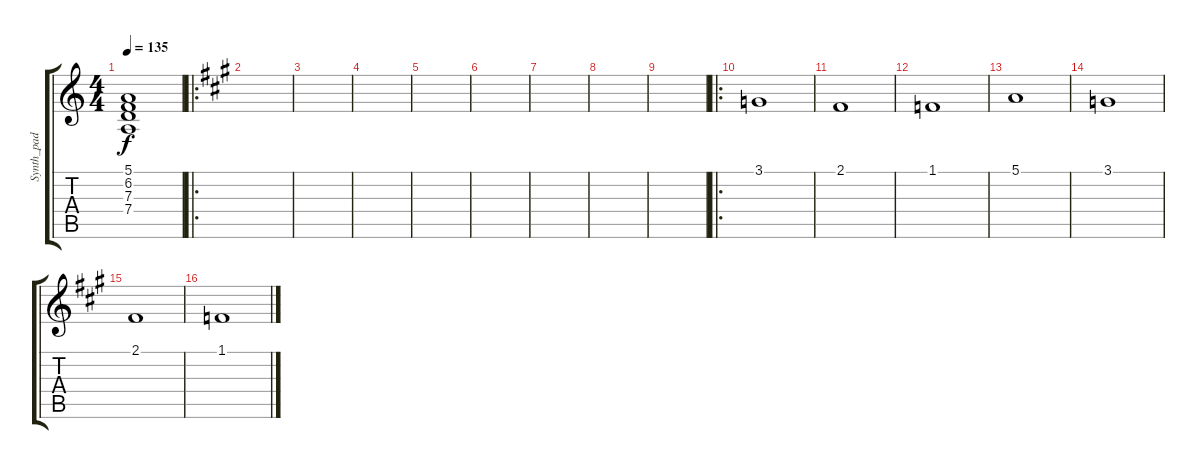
\track ("Synth_pad" "Synth_pad") {instrument pad2warm}
\staff {score tabs}
\tuning (E4 B3 G3 D3 A2 D2) {hide}
\ts (4 4)
\tempo 135
\clef g2
\ks c
(5.1 6.2 7.3 7.4).1{dy f} |
\ro
\ks a
|
|
|
|
|
|
|
|
\ro
3.1.1 |
2.1.1 |
1.1.1 |
5.1.1 |
3.1.1 |
2.1.1 |
1.1.1
